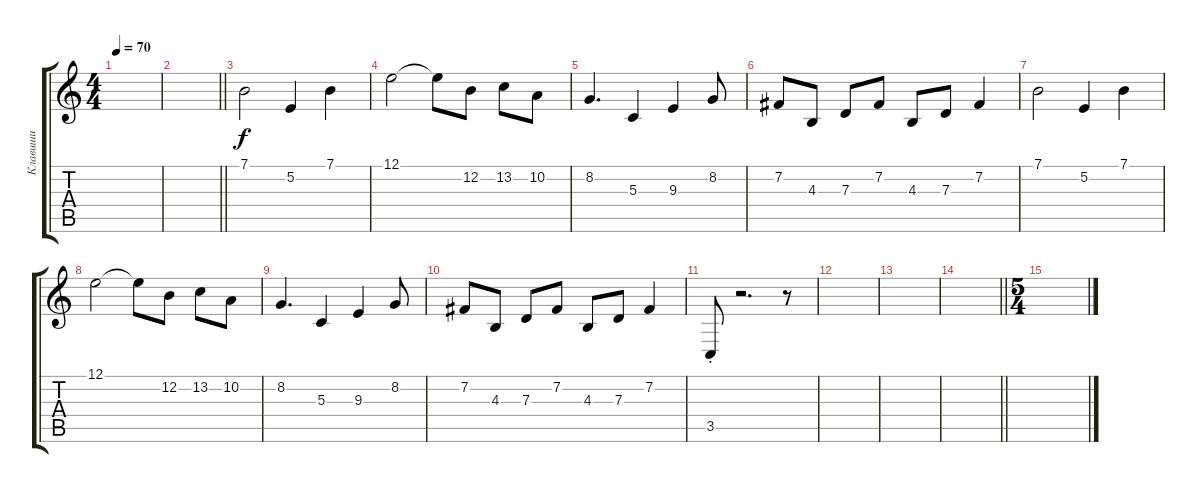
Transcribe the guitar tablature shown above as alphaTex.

\track ("Клавиши" "Клавиши") {instrument stringensemble1}
\staff {score tabs}
\tuning (E4 B3 G3 D3 A2 E2) {hide}
\ts (4 4)
\tempo 70
\clef g2
\ks c
|
\barLineRight lightlight
|
\section ("" "")
7.1.2{volume 12} 5.2.4 7.1.4 |
12.1.2 12.1{t}.8 12.2.8 13.2.8 10.2.8 |
8.2.4{d} 5.3.4 9.3.4 8.2.8 |
7.2.8 4.3.8 7.3.8 7.2.8 4.3.8 7.3.8 7.2.4 |
7.1.2 5.2.4 7.1.4 |
12.1.2 12.1{t}.8 12.2.8 13.2.8 10.2.8 |
8.2.4{d} 5.3.4 9.3.4 8.2.8 |
7.2.8 4.3.8 7.3.8 7.2.8 4.3.8 7.3.8 7.2.4 |
3.5{st}.8 r.2{d} r.8 |
|
|
\barLineRight lightlight
|
\ts (5 4)
\section ("" "")
